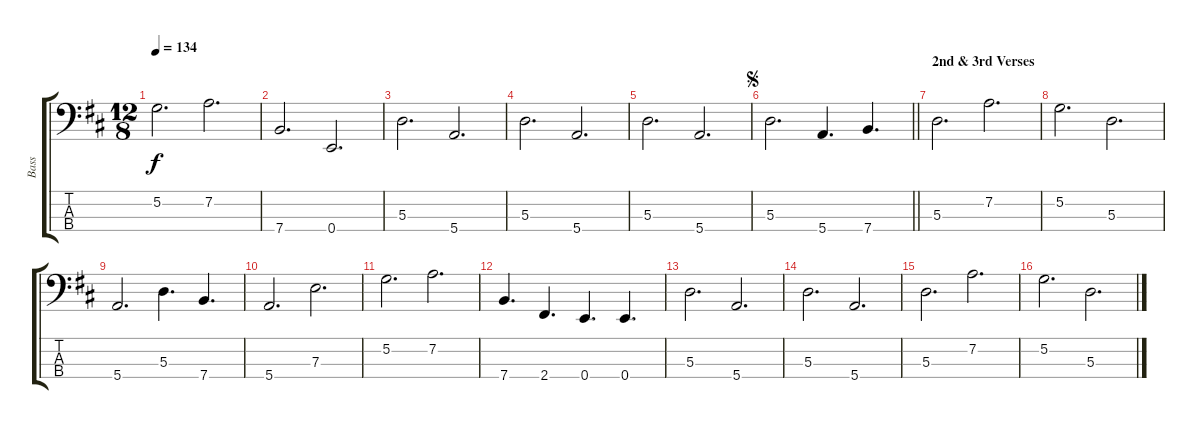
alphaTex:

\track ("Bass" "Bass") {instrument electricbassfinger}
\staff {score tabs}
\tuning (G2 D2 A1 E1) {hide}
\ts (12 8)
\tempo 134
\clef f4
\ks d
5.2.2{d dy f} 7.2.2{d} |
7.4.2{d} 0.4.2{d} |
5.3.2{d} 5.4.2{d} |
5.3.2{d} 5.4.2{d} |
5.3.2{d} 5.4.2{d} |
\jump segno
\barLineRight lightlight
5.3.2{d} 5.4.4{d} 7.4.4{d} |
\section ("" "2nd & 3rd Verses")
5.3.2{d} 7.2.2{d} |
5.2.2{d} 5.3.2{d} |
5.4.2{d} 5.3.4{d} 7.4.4{d} |
5.4.2{d} 7.3.2{d} |
5.2.2{d} 7.2.2{d} |
7.4.4{d} 2.4.4{d} 0.4.4{d} 0.4.4{d} |
5.3.2{d} 5.4.2{d} |
5.3.2{d} 5.4.2{d} |
5.3.2{d} 7.2.2{d} |
5.2.2{d} 5.3.2{d}
